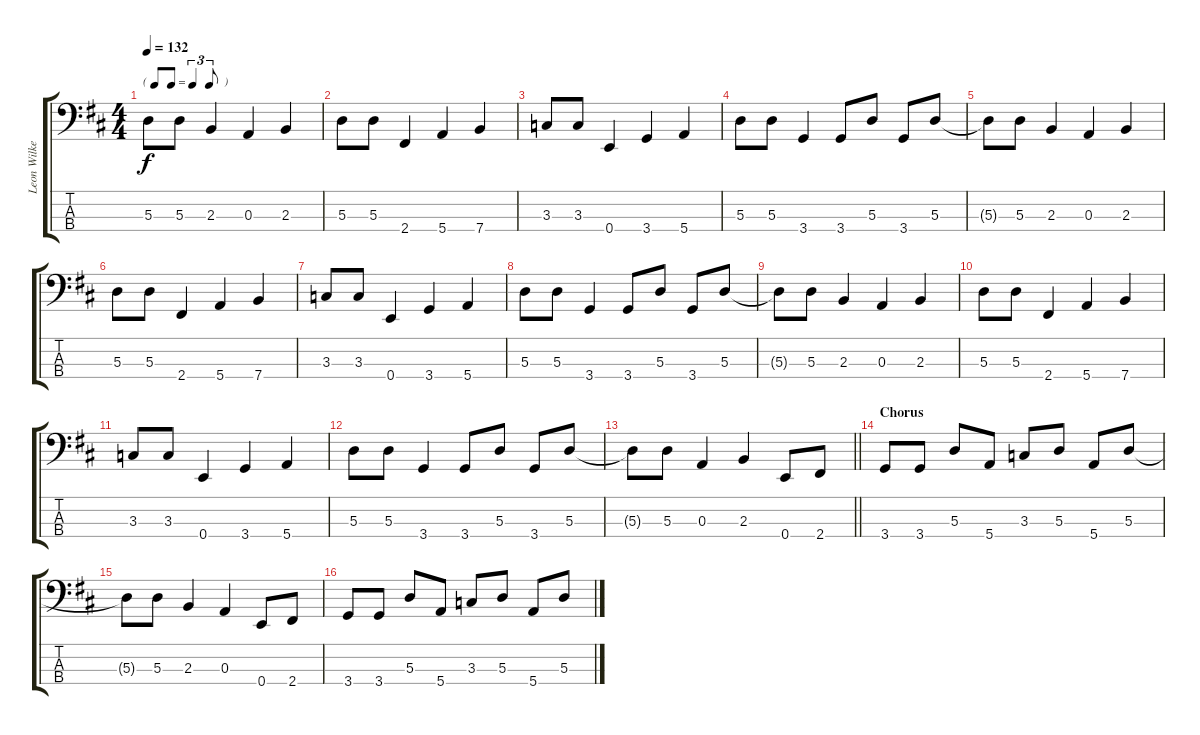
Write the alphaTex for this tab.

\track ("Leon Wilkeson - Bass Guitar" "Leon Wilke") {solo instrument electricbasspick}
\staff {score tabs}
\tuning (G2 D2 A1 E1) {hide}
\ts (4 4)
\tf triplet8th
\tempo 132
\clef f4
\ks d
5.3{t}.8{dy f} 5.3.8 2.3.4 0.3.4 2.3.4 |
5.3.8 5.3.8 2.4.4 5.4.4 7.4.4 |
3.3.8 3.3.8 0.4.4 3.4.4 5.4.4 |
5.3.8 5.3.8 3.4.4 3.4.8 5.3.8 3.4.8 5.3.8 |
5.3{t}.8 5.3.8 2.3.4 0.3.4 2.3.4 |
5.3.8 5.3.8 2.4.4 5.4.4 7.4.4 |
3.3.8 3.3.8 0.4.4 3.4.4 5.4.4 |
5.3.8 5.3.8 3.4.4 3.4.8 5.3.8 3.4.8 5.3.8 |
5.3{t}.8 5.3.8 2.3.4 0.3.4 2.3.4 |
5.3.8 5.3.8 2.4.4 5.4.4 7.4.4 |
3.3.8 3.3.8 0.4.4 3.4.4 5.4.4 |
5.3.8 5.3.8 3.4.4 3.4.8 5.3.8 3.4.8 5.3.8 |
\barLineRight lightlight
5.3{t}.8 5.3.8 0.3.4 2.3.4 0.4.8 2.4.8 |
\section ("" "Chorus")
3.4.8 3.4.8 5.3.8 5.4.8 3.3.8 5.3.8 5.4.8 5.3.8 |
5.3{t}.8 5.3.8 2.3.4 0.3.4 0.4.8 2.4.8 |
3.4.8 3.4.8 5.3.8 5.4.8 3.3.8 5.3.8 5.4.8 5.3.8
